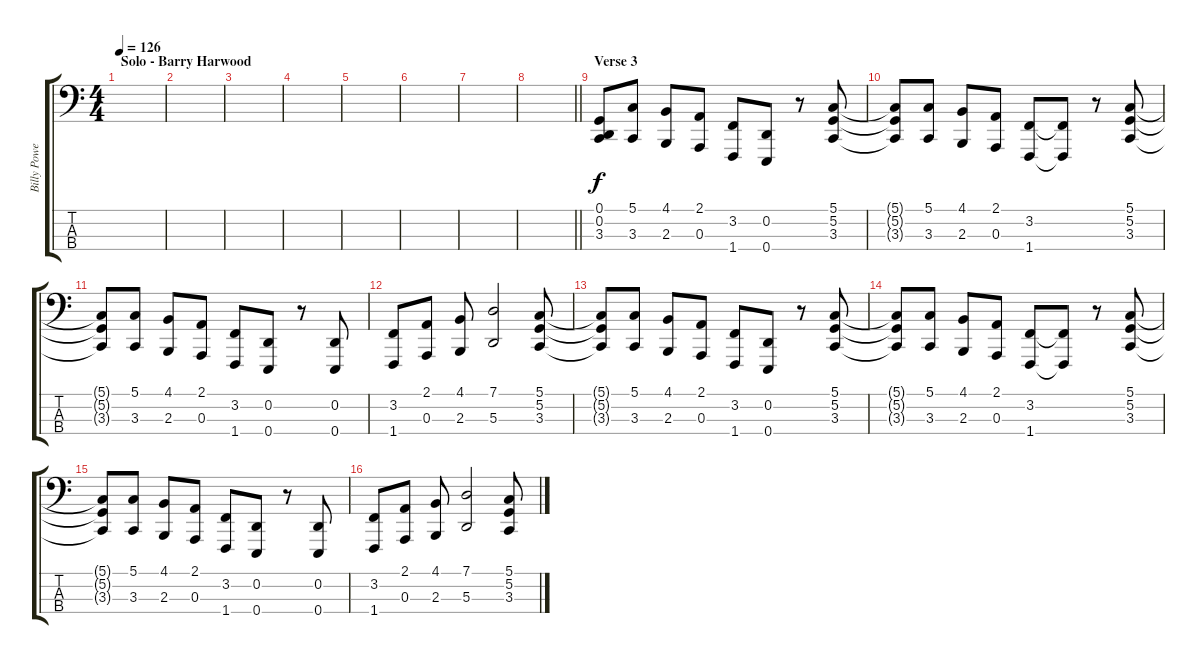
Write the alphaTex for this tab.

\track ("Billy Powell (Piano - LH)" "Billy Powe") {instrument acousticgrandpiano}
\staff {score tabs}
\tuning (G2 D2 A1 E1) {hide}
\ts (4 4)
\section ("" "Solo - Barry Harwood")
\tempo 126
\clef f4
\ks c
|
|
|
|
|
|
|
\barLineRight lightlight
|
\section ("" "Verse 3")
(0.1 0.2 3.3).8 (5.1 3.3).8 (4.1 2.3).8 (2.1 0.3).8 (3.2 1.4).8 (0.2 0.4).8 r.8 (5.1 5.2 3.3).8 |
(5.1{t} 5.2{t} 3.3{t}).8 (5.1 3.3).8 (4.1 2.3).8 (2.1 0.3).8 (3.2 1.4).8 (3.2{t} 1.4{t}).8 r.8 (5.1 5.2 3.3).8 |
(5.1{t} 5.2{t} 3.3{t}).8 (5.1 3.3).8 (4.1 2.3).8 (2.1 0.3).8 (3.2 1.4).8 (0.2 0.4).8 r.8 (0.2 0.4).8 |
(3.2 1.4).8 (2.1 0.3).8 (4.1 2.3).8 (7.1 5.3).2 (5.1 5.2 3.3).8 |
(5.1{t} 5.2{t} 3.3{t}).8 (5.1 3.3).8 (4.1 2.3).8 (2.1 0.3).8 (3.2 1.4).8 (0.2 0.4).8 r.8 (5.1 5.2 3.3).8 |
(5.1{t} 5.2{t} 3.3{t}).8 (5.1 3.3).8 (4.1 2.3).8 (2.1 0.3).8 (3.2 1.4).8 (3.2{t} 1.4{t}).8 r.8 (5.1 5.2 3.3).8 |
(5.1{t} 5.2{t} 3.3{t}).8 (5.1 3.3).8 (4.1 2.3).8 (2.1 0.3).8 (3.2 1.4).8 (0.2 0.4).8 r.8 (0.2 0.4).8 |
(3.2 1.4).8 (2.1 0.3).8 (4.1 2.3).8 (7.1 5.3).2 (5.1 5.2 3.3).8
